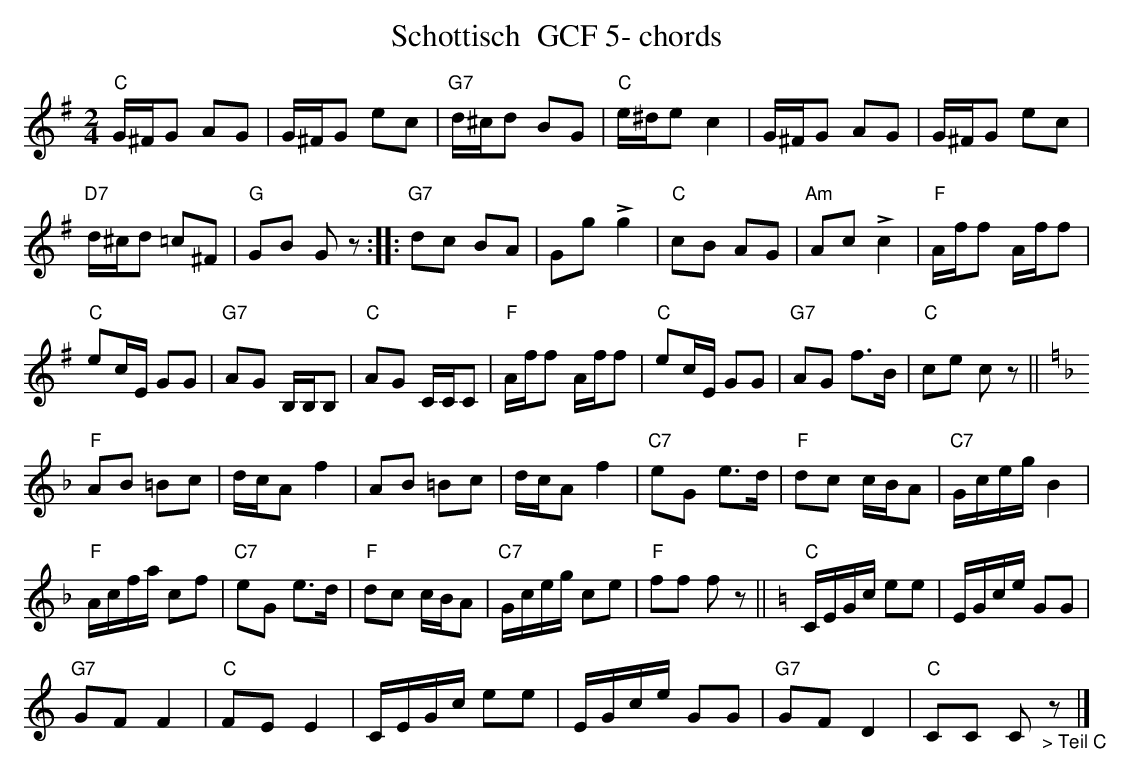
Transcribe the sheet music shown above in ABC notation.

X:1
T:Schottisch  GCF 5- chords
M:2/4
L:1/16
K:Gmaj%%MIDI gchordon
"C"G^FG2 A2G2 | G^FG2 e2c2 | "G7"d^cd2 B2G2 | "C"e^de2c4 | G^FG2 A2G2 | G^FG2 e2c2 |
"D7"d^cd2 =c2^F2 | "G"G2B2 G2z2 :: "G7"d2c2 B2A2 | G2g2!>!g4 | "C"c2B2 A2G2 | "Am"A2c2 !>!c4 | "F"Aff2 Aff2 |
"C"e2cE G2G2 | "G7"A2G2 B,B,B,2 | "C"A2G2 CCC2 | "F"Aff2 Aff2 | "C"e2cE G2G2 | "G7"A2G2 f3B | "C"c2e2 c2z2 || [K:Fmaj]
"F"A2B2 =B2c2 | dcA2 f4 | A2B2 =B2c2 | dcA2 f4 | "C7"e2G2 e3d | "F"d2c2 cBA2 | "C7"Gceg B4 |
"F"Acfa c2f2 | "C7"e2G2 e3d | "F"d2c2 cBA2 | "C7"Gceg c2e2 | "F"f2f2 f2z2 || [K:Cmaj] "C"CEGc e2e2 | EGce G2G2 |
"G7"G2F2 F4 | "C"F2E2 E4 | CEGc e2e2 | EGce G2G2 | "G7"G2F2 D4 | "C"C2C2 C2"_> Teil C"z2 |]
